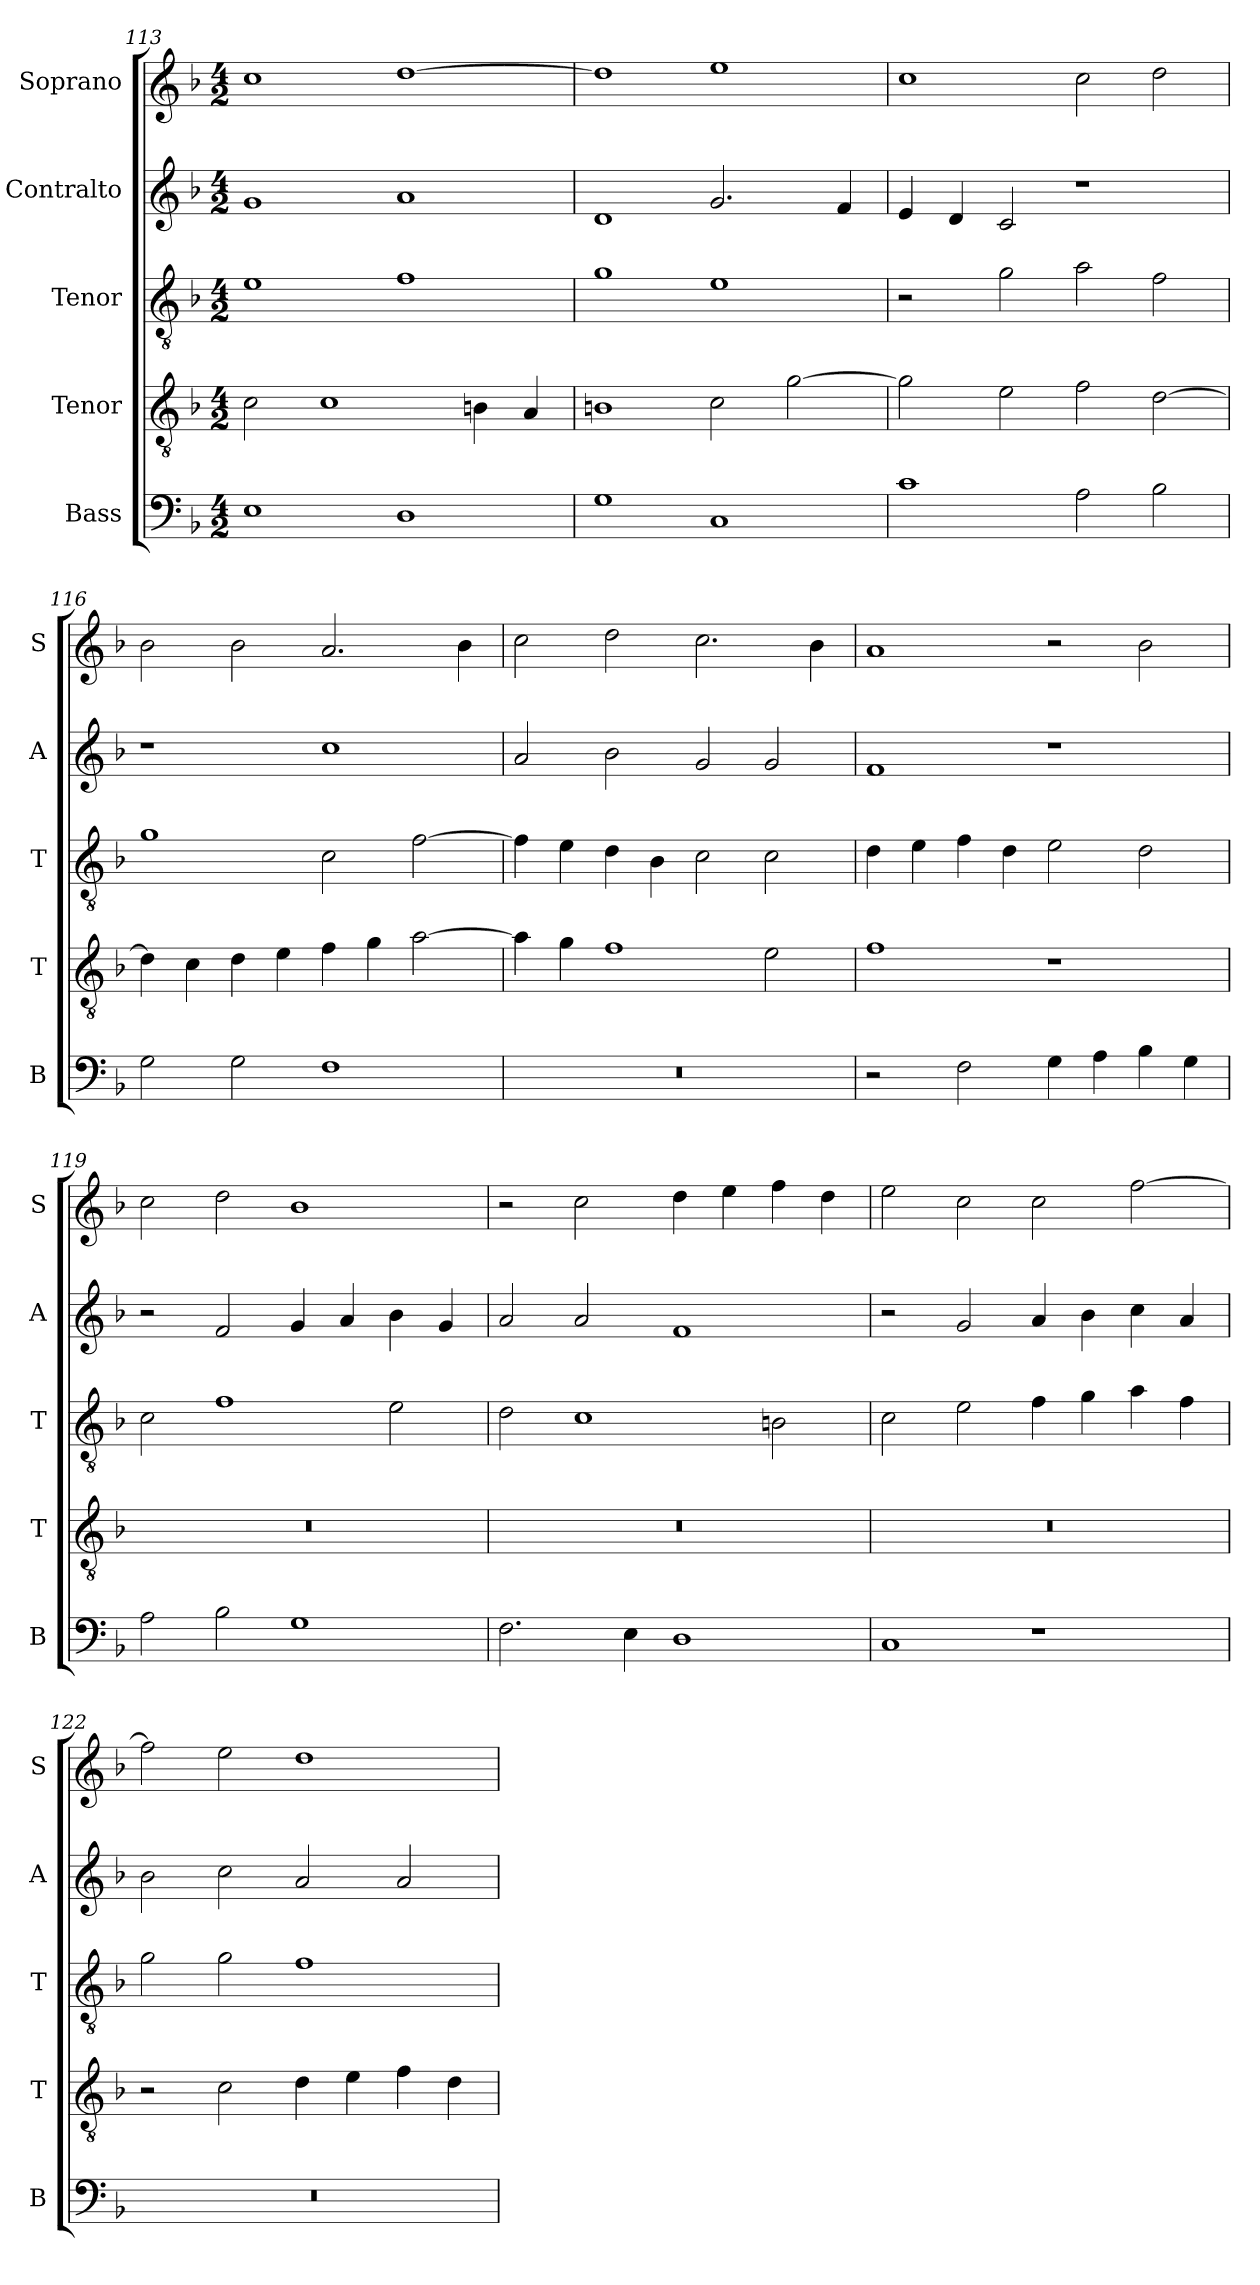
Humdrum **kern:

**kern	**kern	**kern	**kern	**kern
*part5	*part4	*part3	*part2	*part1
*staff5	*staff4	*staff3	*staff2	*staff1
*I"Bass	*I"Tenor	*I"Tenor	*I"Contralto	*I"Soprano
*I'B	*I'T	*I'T	*I'A	*I'S
*clefF4	*clefGv2	*clefGv2	*clefG2	*clefG2
*k[b-]	*k[b-]	*k[b-]	*k[b-]	*k[b-]
*F:ion	*F:ion	*F:ion	*F:ion	*F:ion
*M4/2	*M4/2	*M4/2	*M4/2	*M4/2
=113	=113	=113	=113	=113
1E	2c	1e	1g	1cc
.	1c	.	.	.
1D	.	1f	1a	[1dd
.	4Bn	.	.	.
.	4A	.	.	.
=114	=114	=114	=114	=114
1G	1Bn	1g	1d	1dd]
1C	2c	1e	2.g	1ee
.	[2g	.	.	.
.	.	.	4f	.
=115	=115	=115	=115	=115
1c	2g]	2r	4e	1cc
.	.	.	4d	.
.	2e	2g	2c	.
2A	2f	2a	1r	2cc
2B-	[2d	2f	.	2dd
=116	=116	=116	=116	=116
2G	4d]	1g	1r	2b-
.	4c	.	.	.
2G	4d	.	.	2b-
.	4e	.	.	.
1F	4f	2c	1cc	2.a
.	4g	.	.	.
.	[2a	[2f	.	.
.	.	.	.	4b-
=117	=117	=117	=117	=117
0r	4a]	4f]	2a	2cc
.	4g	4e	.	.
.	1f	4d	2b-	2dd
.	.	4B-	.	.
.	.	2c	2g	2.cc
.	2e	2c	2g	.
.	.	.	.	4b-
=118	=118	=118	=118	=118
2r	1f	4d	1f	1a
.	.	4e	.	.
2F	.	4f	.	.
.	.	4d	.	.
4G	1r	2e	1r	2r
4A	.	.	.	.
4B-	.	2d	.	2b-
4G	.	.	.	.
=119	=119	=119	=119	=119
2A	0r	2c	2r	2cc
2B-	.	1f	2f	2dd
1G	.	.	4g	1b-
.	.	.	4a	.
.	.	2e	4b-	.
.	.	.	4g	.
=120	=120	=120	=120	=120
2.F	0r	2d	2a	2r
.	.	1c	2a	2cc
4E	.	.	.	.
1D	.	.	1f	4dd
.	.	.	.	4ee
.	.	2Bn	.	4ff
.	.	.	.	4dd
=121	=121	=121	=121	=121
1C	0r	2c	2r	2ee
.	.	2e	2g	2cc
1r	.	4f	4a	2cc
.	.	4g	4b-	.
.	.	4a	4cc	[2ff
.	.	4f	4a	.
=122	=122	=122	=122	=122
0r	2r	2g	2b-	2ff]
.	2c	2g	2cc	2ee
.	4d	1f	2a	1dd
.	4e	.	.	.
.	4f	.	2a	.
.	4d	.	.	.
=	=	=	=	=
*-	*-	*-	*-	*-
